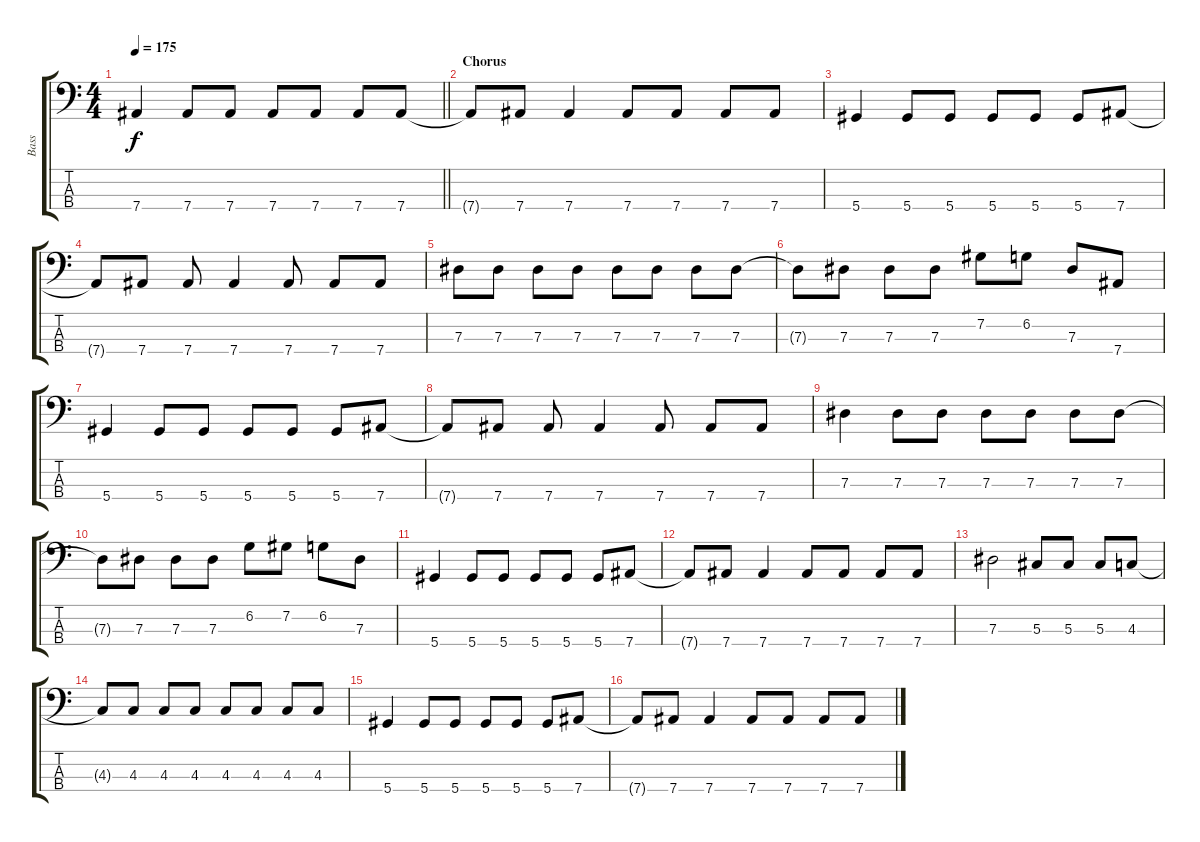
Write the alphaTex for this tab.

\track ("Bass" "Bass") {instrument electricbasspick}
\staff {score tabs}
\tuning (Gb2 Db2 Ab1 Eb1) {hide}
\ts (4 4)
\tempo 175
\clef f4
\barLineRight lightlight
\ks c
7.4.4{dy f} 7.4.8 7.4.8 7.4.8 7.4.8 7.4.8 7.4.8 |
\section ("" "Chorus")
7.4{t}.8 7.4.8 7.4.4 7.4.8 7.4.8 7.4.8 7.4.8 |
5.4.4 5.4.8 5.4.8 5.4.8 5.4.8 5.4.8 7.4.8 |
7.4{t}.8 7.4.8 7.4.8 7.4.4 7.4.8 7.4.8 7.4.8 |
7.3.8 7.3.8 7.3.8 7.3.8 7.3.8 7.3.8 7.3.8 7.3.8 |
7.3{t}.8 7.3.8 7.3.8 7.3.8 7.2.8 6.2.8 7.3.8 7.4.8 |
5.4.4 5.4.8 5.4.8 5.4.8 5.4.8 5.4.8 7.4.8 |
7.4{t}.8 7.4.8 7.4.8 7.4.4 7.4.8 7.4.8 7.4.8 |
7.3.4 7.3.8 7.3.8 7.3.8 7.3.8 7.3.8 7.3.8 |
7.3{t}.8 7.3.8 7.3.8 7.3.8 6.2.8 7.2.8 6.2.8 7.3.8 |
5.4.4 5.4.8 5.4.8 5.4.8 5.4.8 5.4.8 7.4.8 |
7.4{t}.8 7.4.8 7.4.4 7.4.8 7.4.8 7.4.8 7.4.8 |
7.3.2 5.3.8 5.3.8 5.3.8 4.3.8 |
4.3{t}.8 4.3.8 4.3.8 4.3.8 4.3.8 4.3.8 4.3.8 4.3.8 |
5.4.4 5.4.8 5.4.8 5.4.8 5.4.8 5.4.8 7.4.8 |
7.4{t}.8 7.4.8 7.4.4 7.4.8 7.4.8 7.4.8 7.4.8
